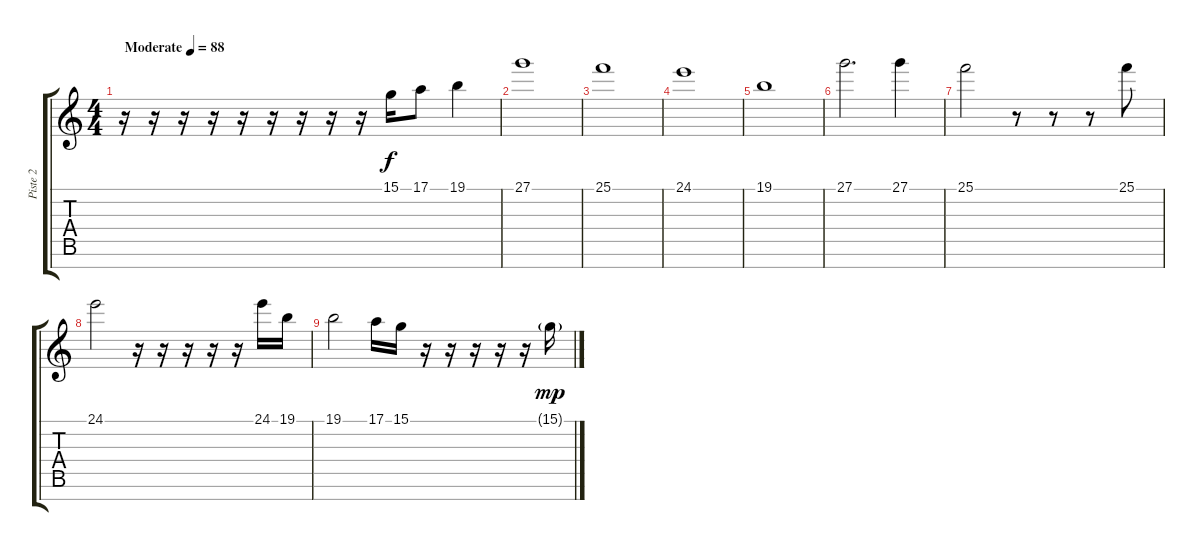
\track ("Piste 2" "Piste 2") {instrument acousticgrandpiano}
\staff {score tabs}
\tuning (E4 B3 G3 D3 A2 E2 B1) {hide}
\ts (4 4)
\tempo (88 "Moderate")
\clef g2
\ks c
r.16{dy f instrument acousticgrandpiano} r.16 r.16 r.16 r.16 r.16 r.16 r.16 r.16 15.1.16 17.1.8 19.1.4 |
27.1.1 |
25.1.1 |
24.1.1 |
19.1.1 |
27.1.2{d} 27.1.4 |
25.1.2 r.8 r.8 r.8 25.1.8 |
24.1.2 r.16 r.16 r.16 r.16 r.16 24.1.16 19.1.16 |
19.1.2 17.1.16 15.1.16 r.16 r.16 r.16 r.16 r.16 15.1{g}.16{dy mp}
